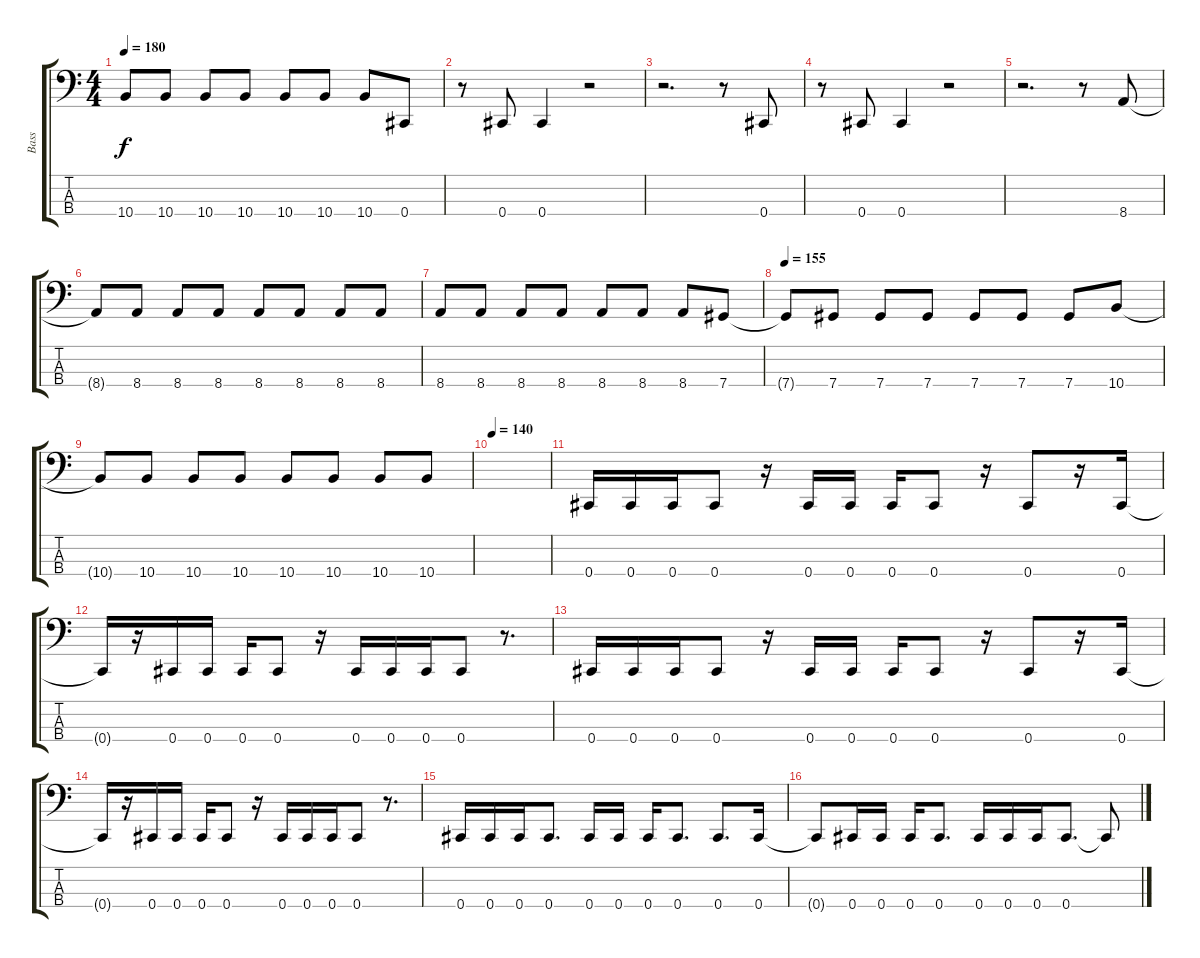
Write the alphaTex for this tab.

\track ("Bass" "Bass") {instrument electricbasspick}
\staff {score tabs}
\tuning (Gb2 Db2 Ab1 Db1) {hide}
\ts (4 4)
\tempo 180
\clef f4
\ks c
10.4{t}.8{dy f} 10.4.8 10.4.8 10.4.8 10.4.8 10.4.8 10.4.8 0.4.8 |
r.8 0.4.8 0.4.4 r.2 |
r.2{d} r.8 0.4.8 |
r.8 0.4.8 0.4.4 r.2 |
r.2{d} r.8 8.4.8 |
8.4{t}.8 8.4.8 8.4.8 8.4.8 8.4.8 8.4.8 8.4.8 8.4.8 |
8.4.8 8.4.8 8.4.8 8.4.8 8.4.8 8.4.8 8.4.8 7.4.8 |
\tempo 155
7.4{t}.8 7.4.8 7.4.8 7.4.8 7.4.8 7.4.8 7.4.8 10.4.8 |
10.4{t}.8 10.4.8 10.4.8 10.4.8 10.4.8 10.4.8 10.4.8 10.4.8 |
\tempo 140
|
0.4.16 0.4.16 0.4.16 0.4.8 r.16 0.4.16 0.4.16 0.4.16 0.4.8 r.16 0.4.8 r.16 0.4.16 |
0.4{t}.16 r.16 0.4.16 0.4.16 0.4.16 0.4.8 r.16 0.4.16 0.4.16 0.4.16 0.4.8 r.8{d} |
0.4.16 0.4.16 0.4.16 0.4.8 r.16 0.4.16 0.4.16 0.4.16 0.4.8 r.16 0.4.8 r.16 0.4.16 |
0.4{t}.16 r.16 0.4.16 0.4.16 0.4.16 0.4.8 r.16 0.4.16 0.4.16 0.4.16 0.4.8 r.8{d} |
0.4.16 0.4.16 0.4.16 0.4.8{d} 0.4.16 0.4.16 0.4.16 0.4.8{d} 0.4.8{d} 0.4.16 |
0.4{t}.8 0.4.16 0.4.16 0.4.16 0.4.8{d} 0.4.16 0.4.16 0.4.16 0.4.8{d} 0.4{t}.8
